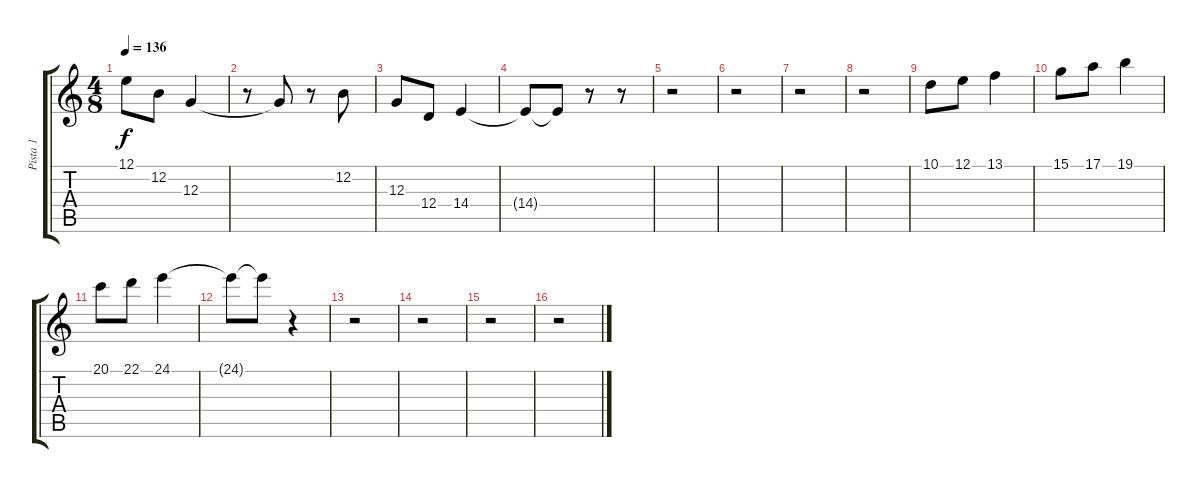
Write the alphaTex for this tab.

\track ("Pista 1" "Pista 1") {instrument ocarina}
\staff {score tabs}
\tuning (E4 B3 G3 D3 A2 E2) {hide}
\ts (4 8)
\tempo 136
\clef g2
\ks c
12.1.8{dy f} 12.2.8 12.3.4 |
r.8 12.3{t}.8 r.8 12.2.8 |
12.3.8 12.4.8 14.4.4 |
14.4{t}.8 14.4{t}.8 r.8 r.8 |
r.2 |
r.2 |
r.2 |
r.2 |
10.1.8 12.1.8 13.1.4 |
15.1.8 17.1.8 19.1.4 |
20.1.8 22.1.8 24.1.4 |
24.1{t}.8 24.1{t}.8 r.4 |
r.2 |
r.2 |
r.2 |
r.2
